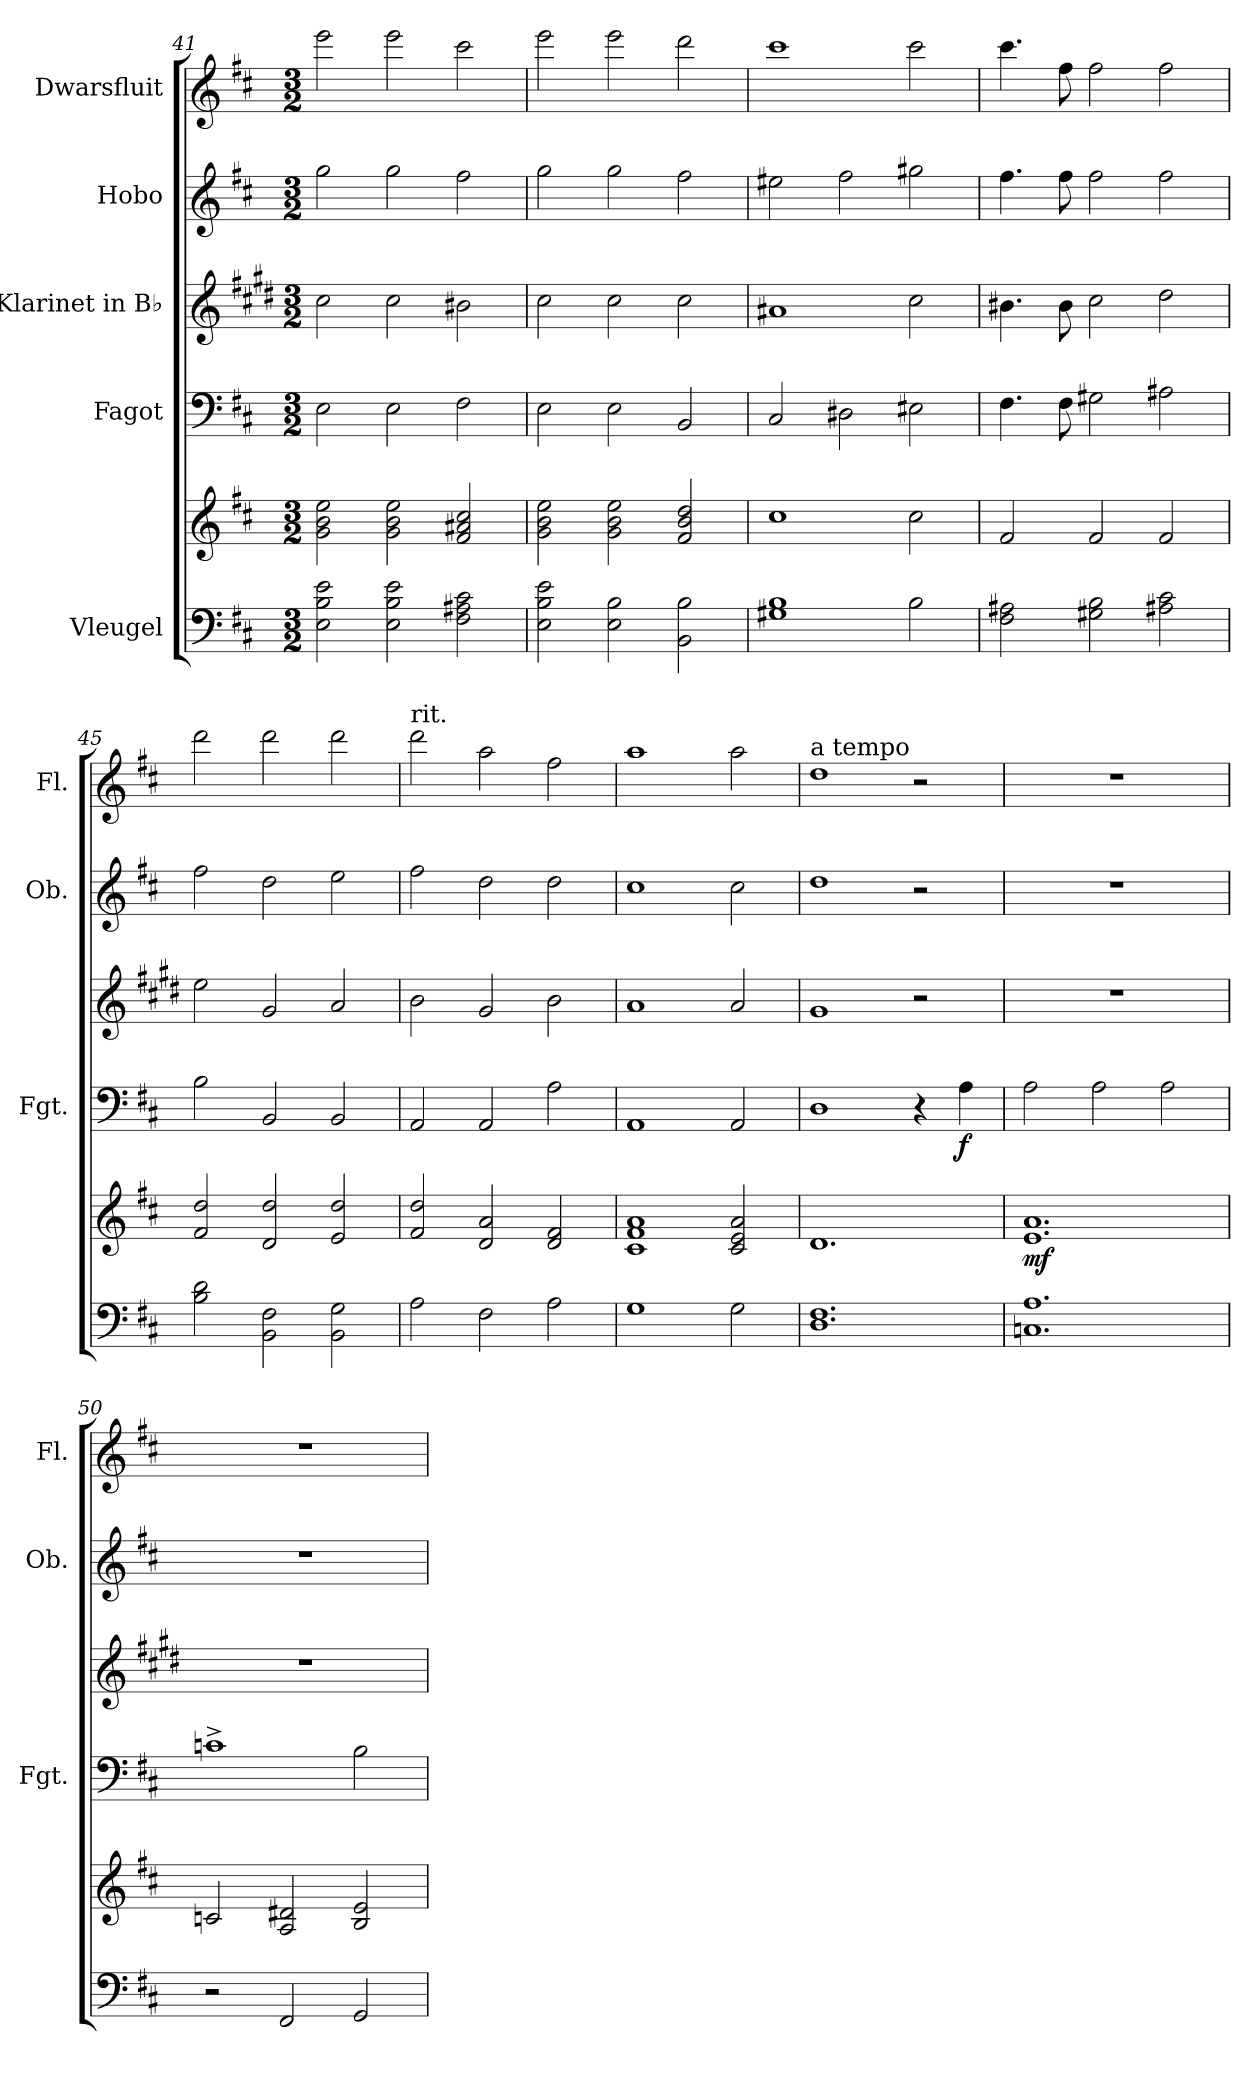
**kern	**kern	**dynam	**kern	**dynam	**kern	**kern	**kern
*part5	*part5	*part5	*part4	*part4	*part3	*part2	*part1
*staff6	*staff5	*staff5/6	*staff4	*staff4	*staff3	*staff2	*staff1
*I"Vleugel	*	*	*I"Fagot	*	*I"Klarinet in B♭	*I"Hobo	*I"Dwarsfluit
*	*	*	*I'Fgt.	*	*	*I'Ob.	*I'Fl.
*clefF4	*clefG2	*	*clefF4	*	*clefG2	*clefG2	*clefG2
*	*	*	*	*	*ITrd1c2	*	*
*k[f#c#]	*k[f#c#]	*	*k[f#c#]	*	*k[f#c#]	*k[f#c#]	*k[f#c#]
*M3/2	*M3/2	*	*M3/2	*	*M3/2	*M3/2	*M3/2
=41	=41	=41	=41	=41	=41	=41	=41
2E\ 2B\ 2e\	2g\ 2b\ 2ee\	.	2E\	.	2b\	2gg\	2eee\
2E\ 2B\ 2e\	2g\ 2b\ 2ee\	.	2E\	.	2b\	2gg\	2eee\
2F#\ 2A#X\ 2c#\	2f#/ 2a#X/ 2cc#/	.	2F#\	.	2a#X\	2ff#\	2ccc#\
=42	=42	=42	=42	=42	=42	=42	=42
2E\ 2B\ 2e\	2g\ 2b\ 2ee\	.	2E\	.	2b\	2gg\	2eee\
2E\ 2B\	2g\ 2b\ 2ee\	.	2E\	.	2b\	2gg\	2eee\
2BB\ 2B\	2f#/ 2b/ 2dd/	.	2BB/	.	2b\	2ff#\	2ddd\
=43	=43	=43	=43	=43	=43	=43	=43
1G#X 1B	1cc#	.	2C#/	.	1g#X	2ee#X\	1ccc#
.	.	.	2D#X\	.	.	2ff#\	.
2B\	2cc#\	.	2E#X\	.	2b\	2gg#X\	2ccc#\
!!LO:LB:g=z
=44	=44	=44	=44	=44	=44	=44	=44
2F#\ 2A#X\	2f#/	.	4.F#\	.	4.a#X\	4.ff#\	4.ccc#\
.	.	.	8F#\	.	8a#\	8ff#\	8ff#\
2G#X\ 2B\	2f#/	.	2G#X\	.	2b\	2ff#\	2ff#\
2A#X\ 2c#\	2f#/	.	2A#X\	.	2cc#\	2ff#\	2ff#\
=45	=45	=45	=45	=45	=45	=45	=45
2B\ 2d\	2f#/ 2dd/	.	2B\	.	2dd\	2ff#\	2ddd\
2BB\ 2F#\	2d/ 2dd/	.	2BB/	.	2f#/	2dd\	2ddd\
2BB\ 2G\	2e/ 2dd/	.	2BB/	.	2g/	2ee\	2ddd\
=46	=46	=46	=46	=46	=46	=46	=46
*	*	*	*	*	*	*	*MM184
!	!	!	!	!	!	!	!LO:TX:a:t=rit.
2A\	2f#/ 2dd/	.	2AA/	.	2a\	2ff#\	2ddd\
2F#\	2d/ 2a/	.	2AA/	.	2f#/	2dd\	2aa\
2A\	2d/ 2f#/	.	2A\	.	2a\	2dd\	2ff#\
=47	=47	=47	=47	=47	=47	=47	=47
*	*	*	*	*	*	*	*MM160
1G	1c# 1f# 1a	.	1AA	.	1g	1cc#	1aa
2G\	2c#/ 2e/ 2a/	.	2AA/	.	2g/	2cc#\	2aa\
=48	=48	=48	=48	=48	=48	=48	=48
*	*	*	*	*	*	*	*MM208
!	!	!	!	!	!	!	!LO:TX:a:t=a tempo
1.D 1.F#	1.d	.	1D	.	1f#	1dd	1dd
.	.	.	4r	.	2r	2r	2r
!	!	!	!	!LO:DY:b	!	!	!
.	.	.	4A\	f	.	.	.
=49	=49	=49	=49	=49	=49	=49	=49
!	!	!LO:DY:b	!	!	!	!	!
1.Cn 1.A	1.e 1.a	mf	2A\	.	1.r	1.r	1.r
.	.	.	2A\	.	.	.	.
.	.	.	2A\	.	.	.	.
=50	=50	=50	=50	=50	=50	=50	=50
2r	2cn/	.	1cn^	.	1.r	1.r	1.r
2FF#/	2A/ 2d#X/	.	.	.	.	.	.
2GG/	2B/ 2e/	.	2B\	.	.	.	.
=	=	=	=	=	=	=	=
*-	*-	*-	*-	*-	*-	*-	*-
